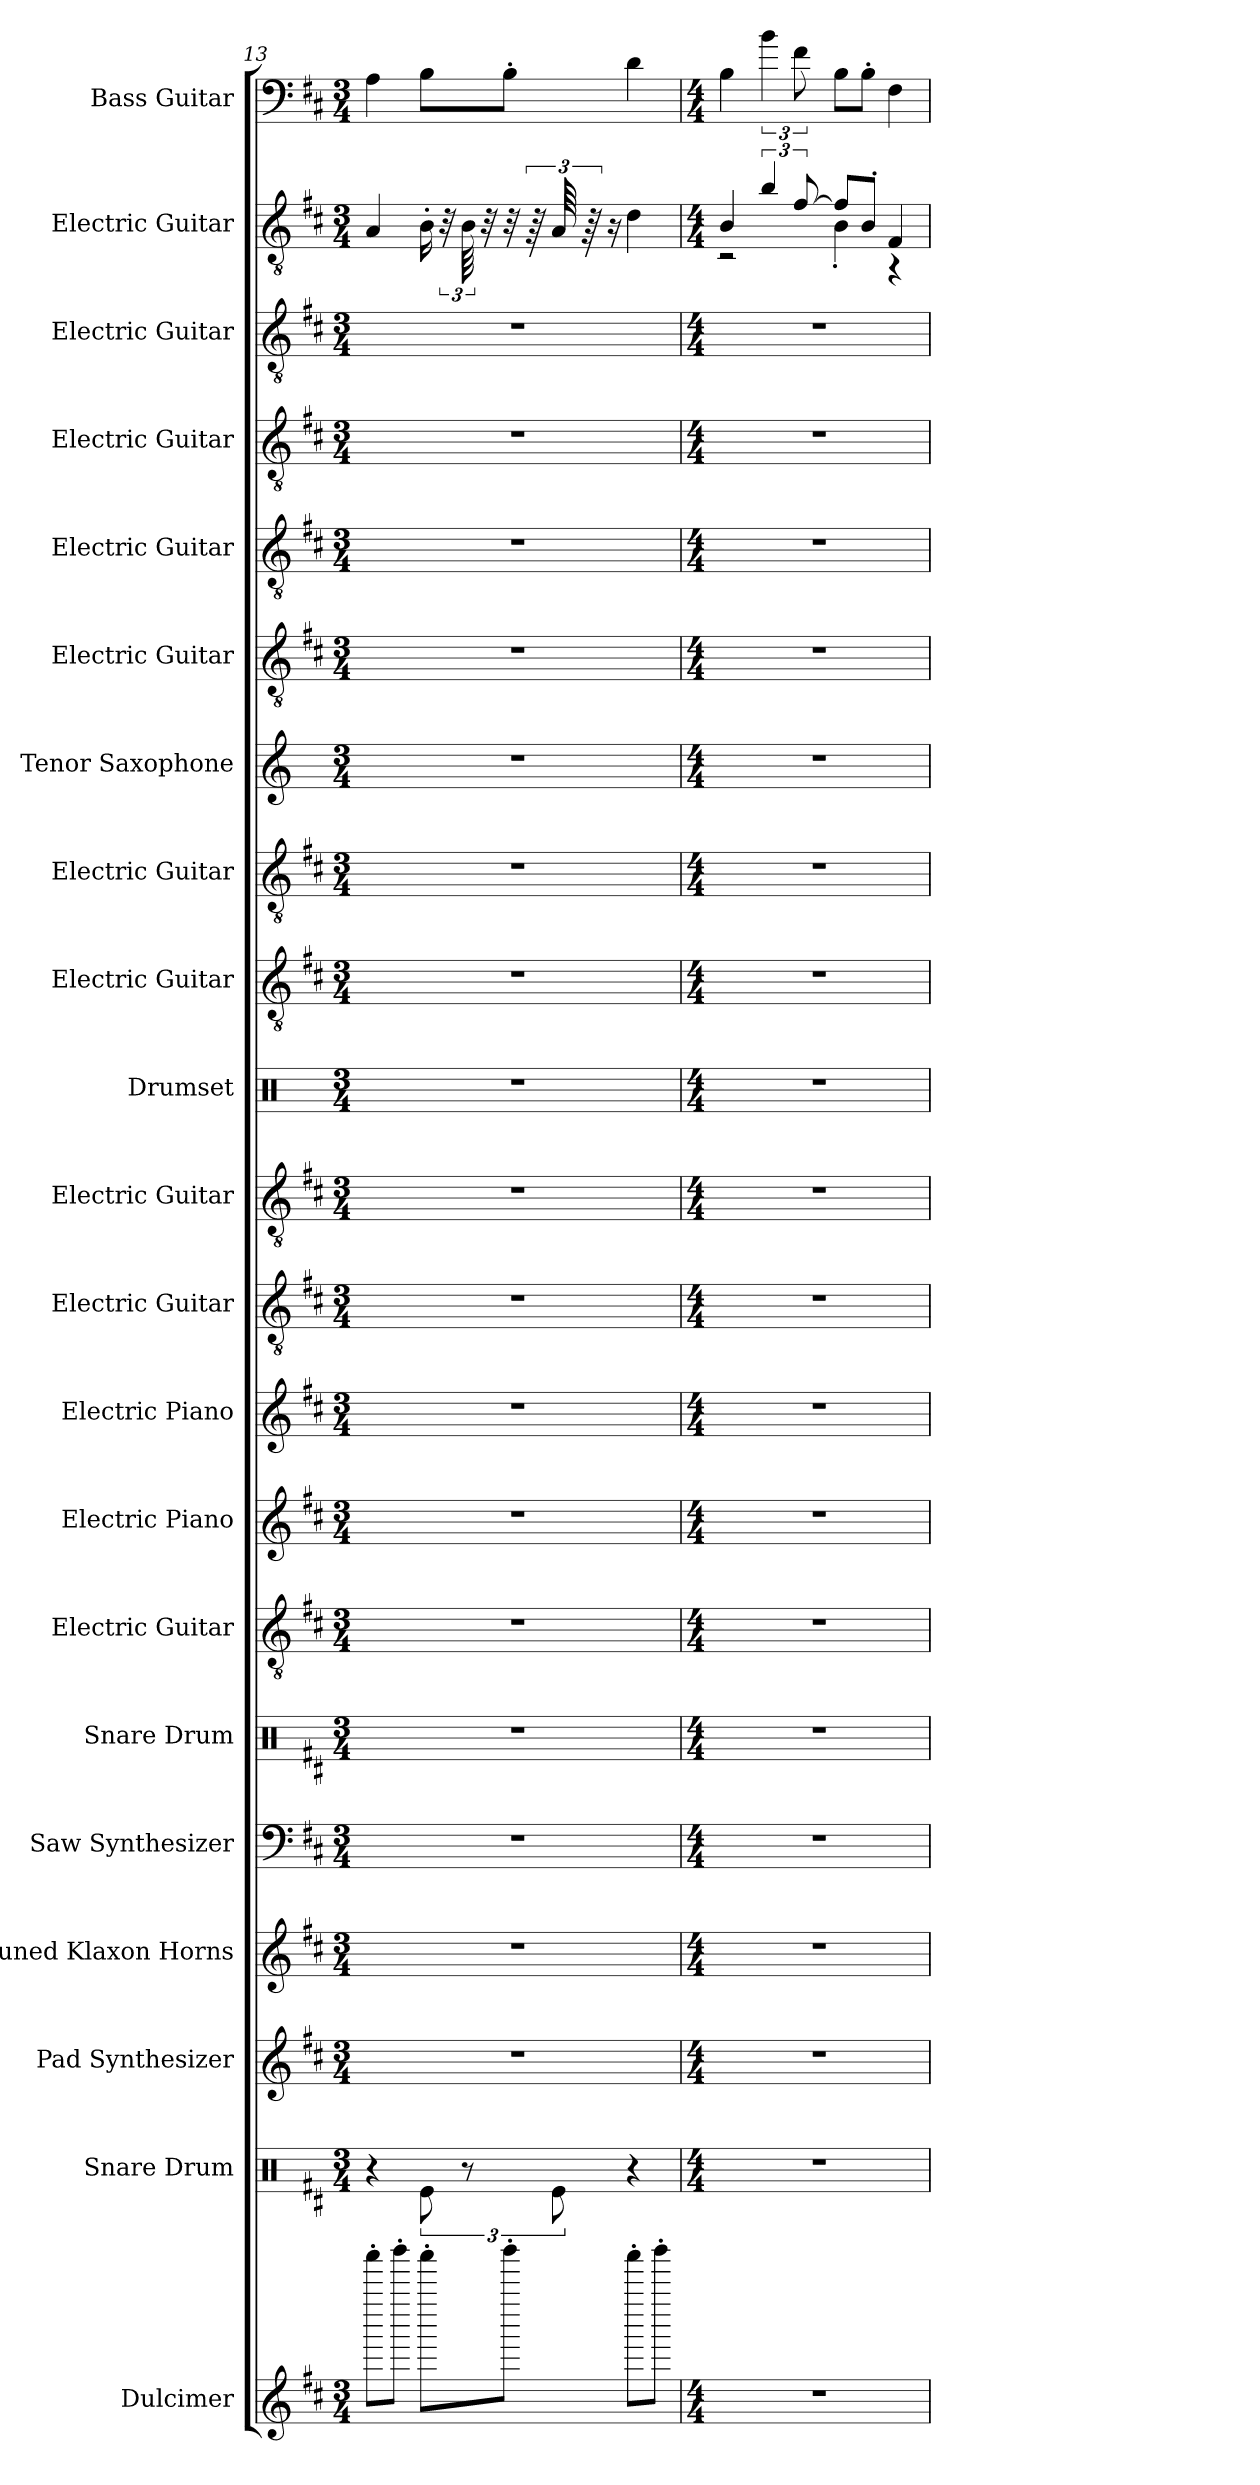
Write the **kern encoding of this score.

**kern	**kern	**kern	**kern	**kern	**kern	**kern	**kern	**kern	**kern	**kern	**kern	**kern	**kern	**kern	**kern	**kern	**kern	**kern	**kern	**kern
*part21	*part20	*part19	*part18	*part17	*part16	*part15	*part14	*part13	*part12	*part11	*part10	*part9	*part8	*part7	*part6	*part5	*part4	*part3	*part2	*part1
*staff21	*staff20	*staff19	*staff18	*staff17	*staff16	*staff15	*staff14	*staff13	*staff12	*staff11	*staff10	*staff9	*staff8	*staff7	*staff6	*staff5	*staff4	*staff3	*staff2	*staff1
*I"Dulcimer	*I"Snare Drum	*I"Pad Synthesizer	*I"Tuned Klaxon Horns	*I"Saw Synthesizer	*I"Snare Drum	*I"Electric Guitar	*I"Electric Piano	*I"Electric Piano	*I"Electric Guitar	*I"Electric Guitar	*I"Drumset	*I"Electric Guitar	*I"Electric Guitar	*I"Tenor Saxophone	*I"Electric Guitar	*I"Electric Guitar	*I"Electric Guitar	*I"Electric Guitar	*I"Electric Guitar	*I"Bass Guitar
*I'Dlc.	*I'Sn. Dr.	*I'Synth.	*I'Tn. Klx. Hns.	*I'Synth.	*I'Sn. Dr.	*I'El. Guit.	*I'El. Pno.	*I'El. Pno.	*I'El. Guit.	*I'El. Guit.	*I'Drs.	*I'El. Guit.	*I'El. Guit.	*I'T. Sax.	*I'El. Guit.	*I'El. Guit.	*I'El. Guit.	*I'El. Guit.	*I'El. Guit.	*I'B. Guit.
*clefG2	*clefX	*clefG2	*clefG2	*clefF4	*clefX	*clefGv2	*clefG2	*clefG2	*clefGv2	*clefGv2	*clefX	*clefGv2	*clefGv2	*clefG2	*clefGv2	*clefGv2	*clefGv2	*clefGv2	*clefGv2	*clefF4
*	*	*	*	*	*	*	*	*	*	*	*	*	*	*ITrd8c14	*	*	*	*	*	*ITrd7c12
*k[f#c#]	*k[f#c#]	*k[f#c#]	*k[f#c#]	*k[f#c#]	*k[f#c#]	*k[f#c#]	*k[f#c#]	*k[f#c#]	*k[f#c#]	*k[f#c#]	*k[]	*k[f#c#]	*k[f#c#]	*k[]	*k[f#c#]	*k[f#c#]	*k[f#c#]	*k[f#c#]	*k[f#c#]	*k[f#c#]
*M3/4	*M3/4	*M3/4	*M3/4	*M3/4	*M3/4	*M3/4	*M3/4	*M3/4	*M3/4	*M3/4	*M3/4	*M3/4	*M3/4	*M3/4	*M3/4	*M3/4	*M3/4	*M3/4	*M3/4	*M3/4
=13	=13	=13	=13	=13	=13	=13	=13	=13	=13	=13	=13	=13	=13	=13	=13	=13	=13	=13	=13	=13
8aaaaa'\L	4r	2.r	2.r	2.r	2.r	2.r	2.r	2.r	2.r	2.r	2.r	2.r	2.r	2.r	2.r	2.r	2.r	2.r	4A/	4AA\
8bbbbb'\J	.	.	.	.	.	.	.	.	.	.	.	.	.	.	.	.	.	.	.	.
8aaaaa'\L	12Re\	.	.	.	.	.	.	.	.	.	.	.	.	.	.	.	.	.	16B'\	8BB\L
.	.	.	.	.	.	.	.	.	.	.	.	.	.	.	.	.	.	.	48r	.
.	12r	.	.	.	.	.	.	.	.	.	.	.	.	.	.	.	.	.	96B\	.
.	.	.	.	.	.	.	.	.	.	.	.	.	.	.	.	.	.	.	32r	.
8bbbbb'\J	.	.	.	.	.	.	.	.	.	.	.	.	.	.	.	.	.	.	32r	8BB'\J
.	.	.	.	.	.	.	.	.	.	.	.	.	.	.	.	.	.	.	96r	.
.	12Re\	.	.	.	.	.	.	.	.	.	.	.	.	.	.	.	.	.	96A/	.
.	.	.	.	.	.	.	.	.	.	.	.	.	.	.	.	.	.	.	96r	.
.	.	.	.	.	.	.	.	.	.	.	.	.	.	.	.	.	.	.	16r	.
8aaaaa'\L	4r	.	.	.	.	.	.	.	.	.	.	.	.	.	.	.	.	.	4d\	4D\
8bbbbb'\J	.	.	.	.	.	.	.	.	.	.	.	.	.	.	.	.	.	.	.	.
!!LO:PB:g=z
=14	=14	=14	=14	=14	=14	=14	=14	=14	=14	=14	=14	=14	=14	=14	=14	=14	=14	=14	=14	=14
*M4/4	*M4/4	*M4/4	*M4/4	*M4/4	*M4/4	*M4/4	*M4/4	*M4/4	*M4/4	*M4/4	*M4/4	*M4/4	*M4/4	*M4/4	*M4/4	*M4/4	*M4/4	*M4/4	*M4/4	*M4/4
*	*	*	*	*	*	*	*	*	*	*	*	*	*	*	*	*	*	*	*^	*
1r	1r	1r	1r	1r	1r	1r	1r	1r	1r	1r	1r	1r	1r	1r	1r	1r	1r	1r	4B/	2r	4BB\
.	.	.	.	.	.	.	.	.	.	.	.	.	.	.	.	.	.	.	6b/	.	6B\
.	.	.	.	.	.	.	.	.	.	.	.	.	.	.	.	.	.	.	[12f#/	.	12F#\
.	.	.	.	.	.	.	.	.	.	.	.	.	.	.	.	.	.	.	8f#/L]	4B'\	8BB\L
.	.	.	.	.	.	.	.	.	.	.	.	.	.	.	.	.	.	.	8B'/J	.	8BB'\J
.	.	.	.	.	.	.	.	.	.	.	.	.	.	.	.	.	.	.	4F#/	4r	4FF#\
*	*	*	*	*	*	*	*	*	*	*	*	*	*	*	*	*	*	*	*v	*v	*
=	=	=	=	=	=	=	=	=	=	=	=	=	=	=	=	=	=	=	=	=
*-	*-	*-	*-	*-	*-	*-	*-	*-	*-	*-	*-	*-	*-	*-	*-	*-	*-	*-	*-	*-
